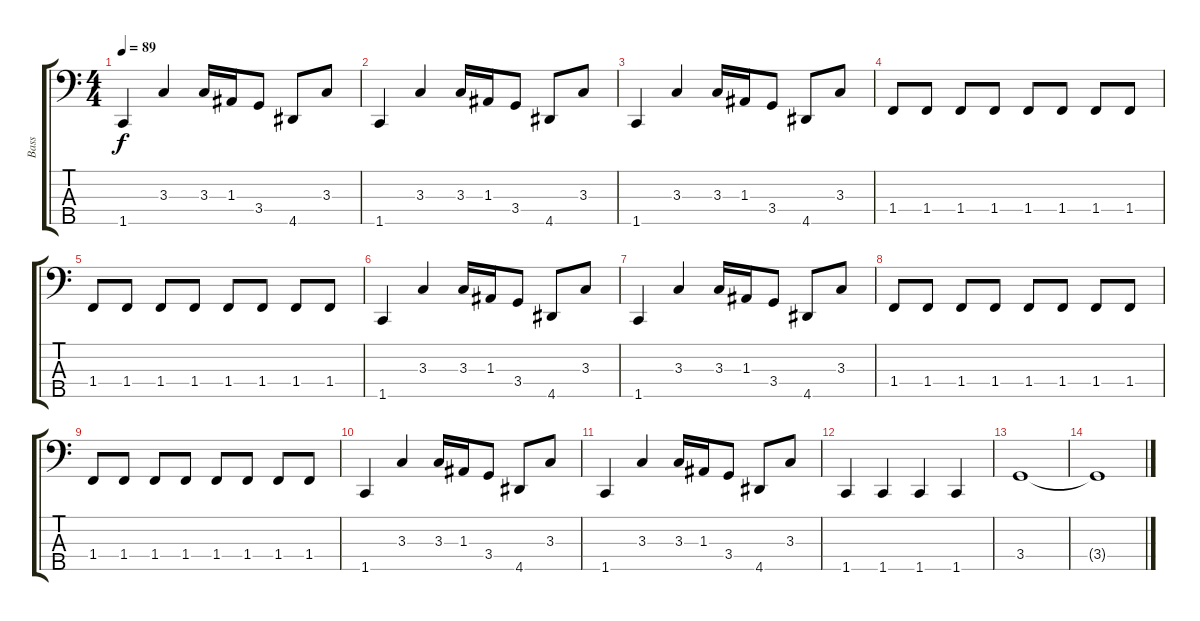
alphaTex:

\track ("Bass" "Bass") {instrument electricbassfinger}
\staff {score tabs}
\tuning (G2 D2 A1 E1 B0) {hide}
\ts (4 4)
\tempo 89
\clef f4
\ks c
1.5.4{dy f} 3.3.4 3.3.16 1.3.16 3.4.8 4.5.8 3.3.8 |
1.5.4 3.3.4 3.3.16 1.3.16 3.4.8 4.5.8 3.3.8 |
1.5.4 3.3.4 3.3.16 1.3.16 3.4.8 4.5.8 3.3.8 |
1.4.8 1.4.8 1.4.8 1.4.8 1.4.8 1.4.8 1.4.8 1.4.8 |
1.4.8 1.4.8 1.4.8 1.4.8 1.4.8 1.4.8 1.4.8 1.4.8 |
1.5.4 3.3.4 3.3.16 1.3.16 3.4.8 4.5.8 3.3.8 |
1.5.4 3.3.4 3.3.16 1.3.16 3.4.8 4.5.8 3.3.8 |
1.4.8 1.4.8 1.4.8 1.4.8 1.4.8 1.4.8 1.4.8 1.4.8 |
1.4.8 1.4.8 1.4.8 1.4.8 1.4.8 1.4.8 1.4.8 1.4.8 |
1.5.4 3.3.4 3.3.16 1.3.16 3.4.8 4.5.8 3.3.8 |
1.5.4 3.3.4 3.3.16 1.3.16 3.4.8 4.5.8 3.3.8 |
1.5.4 1.5.4 1.5.4 1.5.4 |
3.4.1 |
3.4{t}.1
